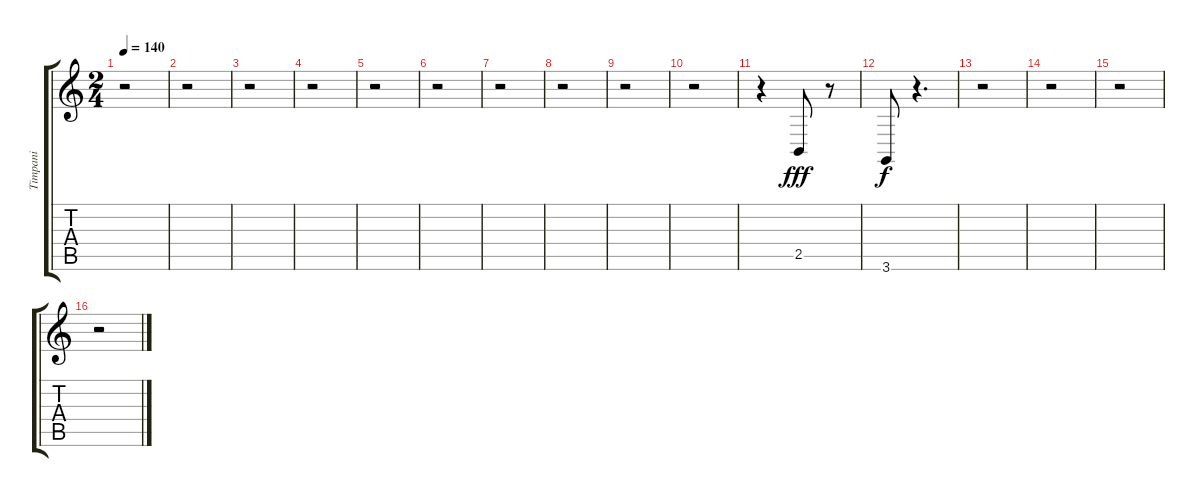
\track ("Timpani" "Timpani") {instrument timpani}
\staff {score tabs}
\tuning (E4 B3 G3 D3 A2 E2) {hide}
\ts (2 4)
\tempo 140
\clef g2
\ks c
r.2{dy f} |
r.2 |
r.2 |
r.2 |
r.2 |
r.2 |
r.2 |
r.2 |
r.2 |
r.2 |
r.4 2.5.8{dy fff} r.8 |
3.6.8{dy f} r.4{d} |
r.2 |
r.2 |
r.2 |
r.2
